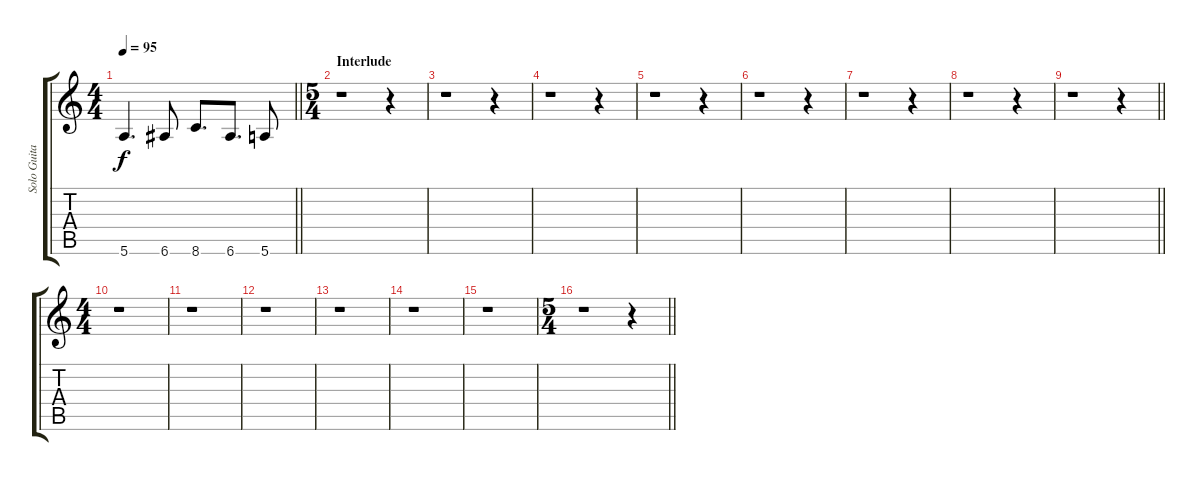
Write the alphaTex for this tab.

\track ("Solo Guitar" "Solo Guita") {instrument overdrivenguitar}
\staff {score tabs}
\tuning (E4 B3 G3 D3 A2 E2) {hide}
\ts (4 4)
\tempo 95
\clef g2
\barLineRight lightlight
\ks c
5.6.4{d dy f} 6.6.8 8.6.8{d} 6.6.8{d} 5.6.8 |
\ts (5 4)
\section ("" "Interlude")
r.1 r.4 |
r.1 r.4 |
r.1 r.4 |
r.1 r.4 |
r.1 r.4 |
r.1 r.4 |
r.1 r.4 |
\barLineRight lightlight
r.1 r.4 |
\ts (4 4)
r.1 |
r.1 |
r.1 |
r.1 |
r.1 |
r.1 |
\ts (5 4)
\barLineRight lightlight
r.1 r.4
